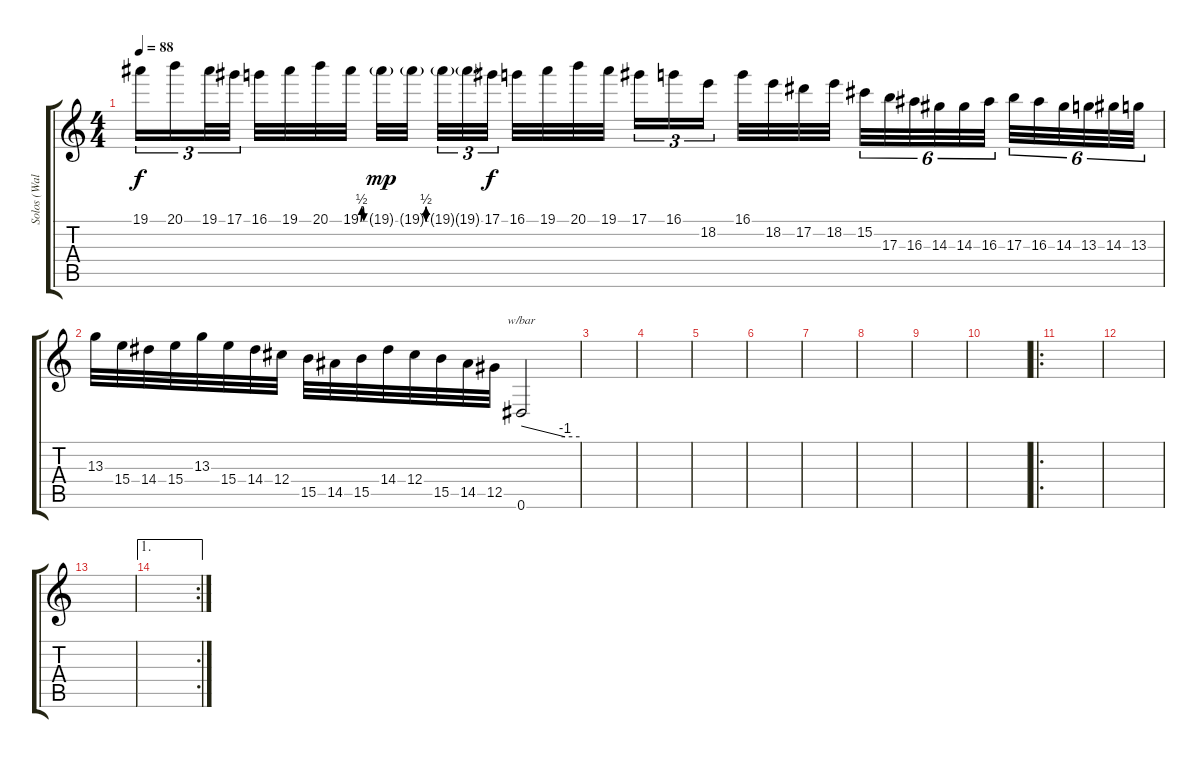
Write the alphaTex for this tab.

\track ("Solos (Walter Giardino)" "Solos (Wal") {instrument overdrivenguitar}
\staff {score tabs}
\tuning (Eb4 Bb3 Gb3 Db3 Ab2 Eb2) {hide}
\ts (4 4)
\tempo 88
\clef g2
\ks c
19.1.16{tu (3 2) dy f} 20.1.16{tu (3 2)} 19.1.32{tu (3 2)} 17.1.32{tu (3 2)} 16.1.32 19.1.32 20.1.32 19.1{be (custom 0 0 15 2 30 2 45 0 60 0)}.32 19.1{g}.32{dy mp} 19.1{be (custom 0 0 15 2 30 2 45 0 60 0) g}.32 19.1{g}.32{tu (3 2)} 19.1{g}.32{tu (3 2)} 17.1.32{tu (3 2) dy f} 16.1.32 19.1.32 20.1.32 19.1.32 17.1.16{tu (3 2)} 16.1.16{tu (3 2)} 18.2.16{tu (3 2)} 16.1.32 18.2.32 17.2.32 18.2.32 15.2.32{tu (6 4)} 17.3.32{tu (6 4)} 16.3.32{tu (6 4)} 14.3.32{tu (6 4)} 14.3.32{tu (6 4)} 16.3.32{tu (6 4)} 17.3.32{tu (6 4)} 16.3.32{tu (6 4)} 14.3.32{tu (6 4)} 13.3.32{tu (6 4)} 14.3.32{tu (6 4)} 13.3.32{tu (6 4)} |
13.3.32 15.4.32 14.4.32 15.4.32 13.3.32 15.4.32 14.4.32 12.4.32 15.5.32 14.5.32 15.5.32 14.4.32 12.4.32 15.5.32 14.5.32 12.5.32 0.6.2{tbe (custom default 0 0 45 -4 60 -4)} |
|
|
|
|
|
|
|
|
\ro
|
|
|
\ae 1
\rc 2
